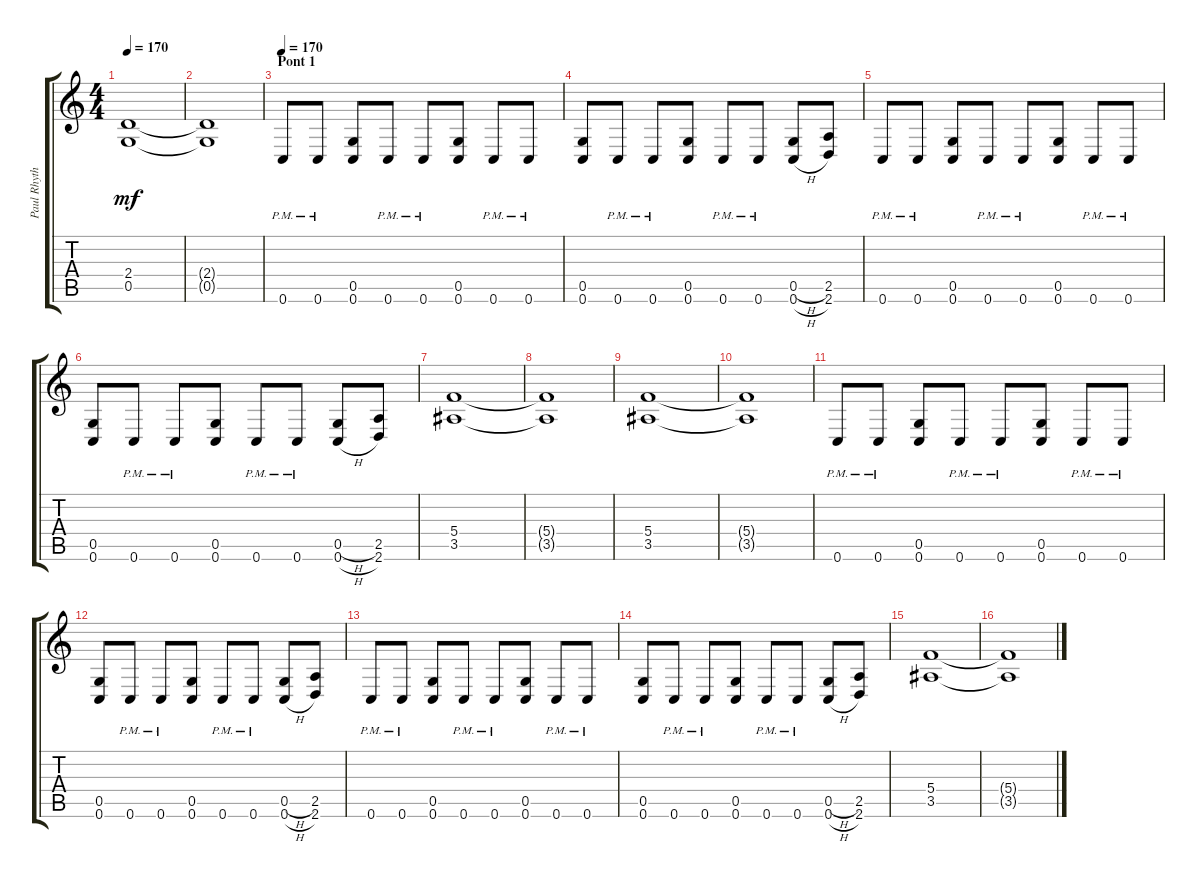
\track ("Paul Rhythm" "Paul Rhyth") {instrument distortionguitar}
\staff {score tabs}
\tuning (D4 A3 F3 C3 G2 C2) {hide}
\ts (4 4)
\tempo 170
\clef g2
\ks c
(2.4{t} 0.5{t}).1{dy mf} |
(2.4{t} 0.5{t}).1 |
\section ("" "Pont 1")
\tempo 170
0.6{pm}.8 0.6{pm}.8 (0.5 0.6).8 0.6{pm}.8 0.6{pm}.8 (0.5 0.6).8 0.6{pm}.8 0.6{pm}.8 |
(0.5 0.6).8 0.6{pm}.8 0.6{pm}.8 (0.5 0.6).8 0.6{pm}.8 0.6{pm}.8 (0.5{h} 0.6{h}).8 (2.5 2.6).8 |
0.6{pm}.8 0.6{pm}.8 (0.5 0.6).8 0.6{pm}.8 0.6{pm}.8 (0.5 0.6).8 0.6{pm}.8 0.6{pm}.8 |
(0.5 0.6).8 0.6{pm}.8 0.6{pm}.8 (0.5 0.6).8 0.6{pm}.8 0.6{pm}.8 (0.5{h} 0.6{h}).8 (2.5 2.6).8 |
(5.4 3.5).1 |
(5.4{t} 3.5{t}).1 |
(5.4 3.5).1 |
(5.4{t} 3.5{t}).1 |
0.6{pm}.8 0.6{pm}.8 (0.5 0.6).8 0.6{pm}.8 0.6{pm}.8 (0.5 0.6).8 0.6{pm}.8 0.6{pm}.8 |
(0.5 0.6).8 0.6{pm}.8 0.6{pm}.8 (0.5 0.6).8 0.6{pm}.8 0.6{pm}.8 (0.5{h} 0.6{h}).8 (2.5 2.6).8 |
0.6{pm}.8 0.6{pm}.8 (0.5 0.6).8 0.6{pm}.8 0.6{pm}.8 (0.5 0.6).8 0.6{pm}.8 0.6{pm}.8 |
(0.5 0.6).8 0.6{pm}.8 0.6{pm}.8 (0.5 0.6).8 0.6{pm}.8 0.6{pm}.8 (0.5{h} 0.6{h}).8 (2.5 2.6).8 |
(5.4 3.5).1 |
(5.4{t} 3.5{t}).1
